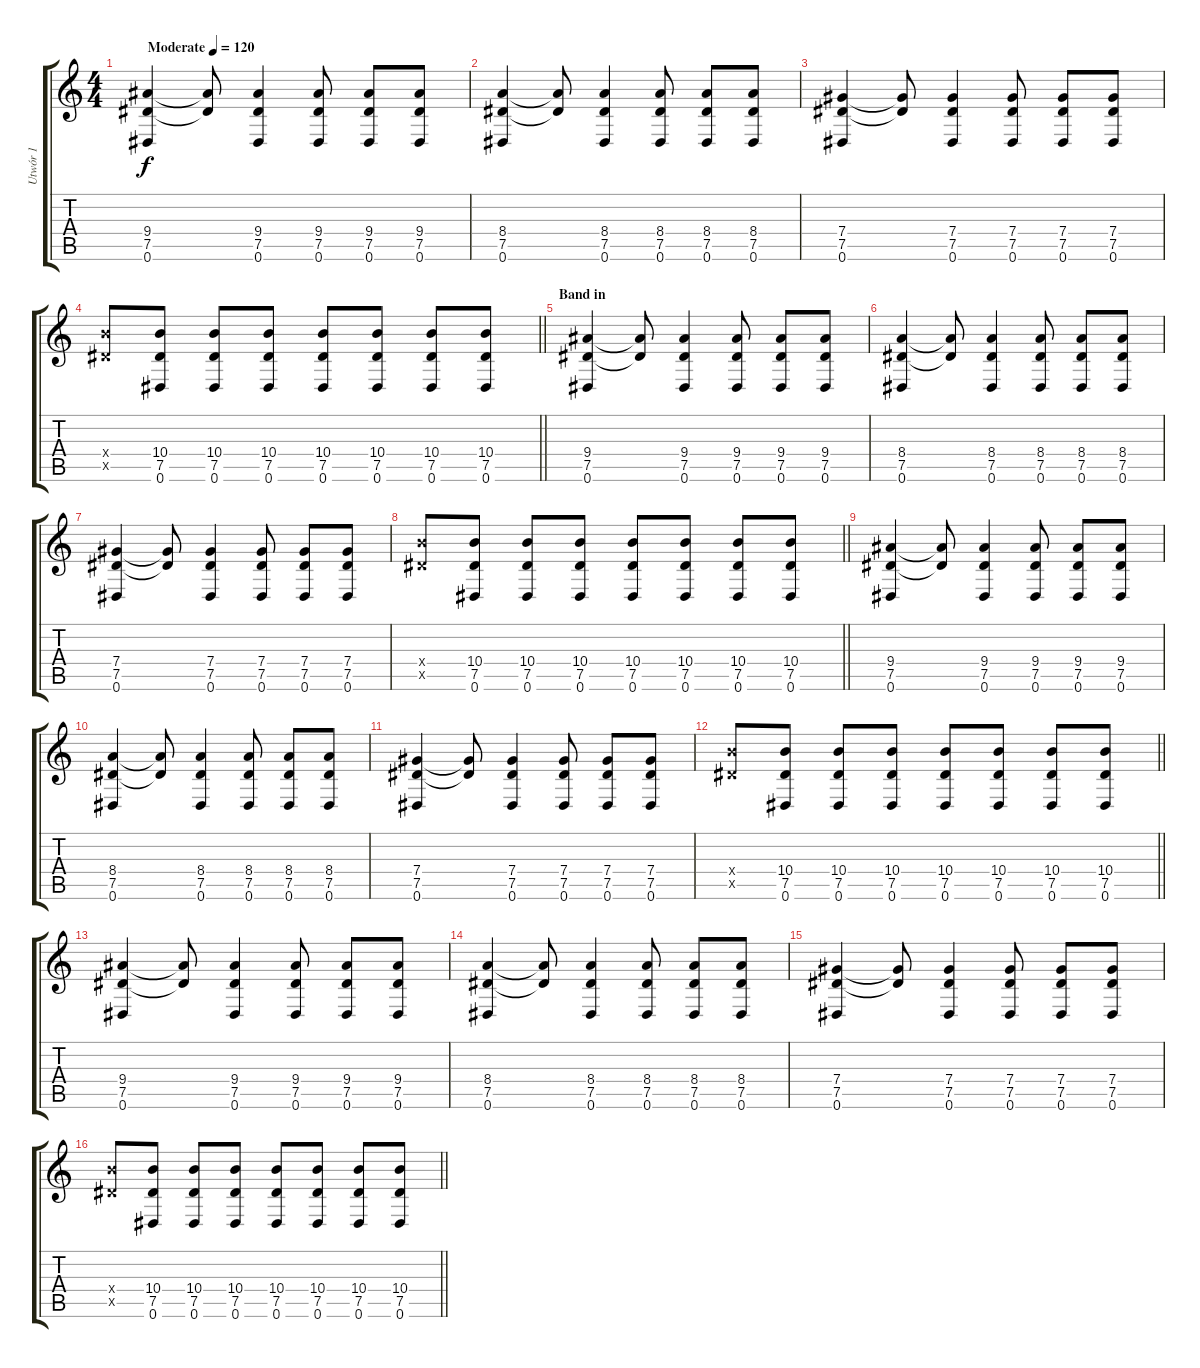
\track ("Utwór 1" "Utwór 1") {instrument acousticguitarsteel}
\staff {score tabs}
\tuning (Eb4 Bb3 Gb3 Db3 Ab2 Eb2) {hide}
\ts (4 4)
\tempo (120 "Moderate")
\clef g2
\ks c
(9.4 7.5 0.6).4{dy f instrument acousticguitarsteel} (9.4{t} 7.5{t}).8 (9.4 7.5 0.6).4 (9.4 7.5 0.6).8 (9.4 7.5 0.6).8 (9.4 7.5 0.6).8 |
(8.4 7.5 0.6).4 (8.4{t} 7.5{t}).8 (8.4 7.5 0.6).4 (8.4 7.5 0.6).8 (8.4 7.5 0.6).8 (8.4 7.5 0.6).8 |
(7.4 7.5 0.6).4 (7.4{t} 7.5{t}).8 (7.4 7.5 0.6).4 (7.4 7.5 0.6).8 (7.4 7.5 0.6).8 (7.4 7.5 0.6).8 |
\barLineRight lightlight
(10.4{x} 7.5{x}).8 (10.4 7.5 0.6).8 (10.4 7.5 0.6).8 (10.4 7.5 0.6).8 (10.4 7.5 0.6).8 (10.4 7.5 0.6).8 (10.4 7.5 0.6).8 (10.4 7.5 0.6).8 |
\section ("" "Band in")
(9.4 7.5 0.6).4 (9.4{t} 7.5{t}).8 (9.4 7.5 0.6).4 (9.4 7.5 0.6).8 (9.4 7.5 0.6).8 (9.4 7.5 0.6).8 |
(8.4 7.5 0.6).4 (8.4{t} 7.5{t}).8 (8.4 7.5 0.6).4 (8.4 7.5 0.6).8 (8.4 7.5 0.6).8 (8.4 7.5 0.6).8 |
(7.4 7.5 0.6).4 (7.4{t} 7.5{t}).8 (7.4 7.5 0.6).4 (7.4 7.5 0.6).8 (7.4 7.5 0.6).8 (7.4 7.5 0.6).8 |
\barLineRight lightlight
(10.4{x} 7.5{x}).8 (10.4 7.5 0.6).8 (10.4 7.5 0.6).8 (10.4 7.5 0.6).8 (10.4 7.5 0.6).8 (10.4 7.5 0.6).8 (10.4 7.5 0.6).8 (10.4 7.5 0.6).8 |
(9.4 7.5 0.6).4 (9.4{t} 7.5{t}).8 (9.4 7.5 0.6).4 (9.4 7.5 0.6).8 (9.4 7.5 0.6).8 (9.4 7.5 0.6).8 |
(8.4 7.5 0.6).4 (8.4{t} 7.5{t}).8 (8.4 7.5 0.6).4 (8.4 7.5 0.6).8 (8.4 7.5 0.6).8 (8.4 7.5 0.6).8 |
(7.4 7.5 0.6).4 (7.4{t} 7.5{t}).8 (7.4 7.5 0.6).4 (7.4 7.5 0.6).8 (7.4 7.5 0.6).8 (7.4 7.5 0.6).8 |
\barLineRight lightlight
(10.4{x} 7.5{x}).8 (10.4 7.5 0.6).8 (10.4 7.5 0.6).8 (10.4 7.5 0.6).8 (10.4 7.5 0.6).8 (10.4 7.5 0.6).8 (10.4 7.5 0.6).8 (10.4 7.5 0.6).8 |
(9.4 7.5 0.6).4 (9.4{t} 7.5{t}).8 (9.4 7.5 0.6).4 (9.4 7.5 0.6).8 (9.4 7.5 0.6).8 (9.4 7.5 0.6).8 |
(8.4 7.5 0.6).4 (8.4{t} 7.5{t}).8 (8.4 7.5 0.6).4 (8.4 7.5 0.6).8 (8.4 7.5 0.6).8 (8.4 7.5 0.6).8 |
(7.4 7.5 0.6).4 (7.4{t} 7.5{t}).8 (7.4 7.5 0.6).4 (7.4 7.5 0.6).8 (7.4 7.5 0.6).8 (7.4 7.5 0.6).8 |
\barLineRight lightlight
(10.4{x} 7.5{x}).8 (10.4 7.5 0.6).8 (10.4 7.5 0.6).8 (10.4 7.5 0.6).8 (10.4 7.5 0.6).8 (10.4 7.5 0.6).8 (10.4 7.5 0.6).8 (10.4 7.5 0.6).8
